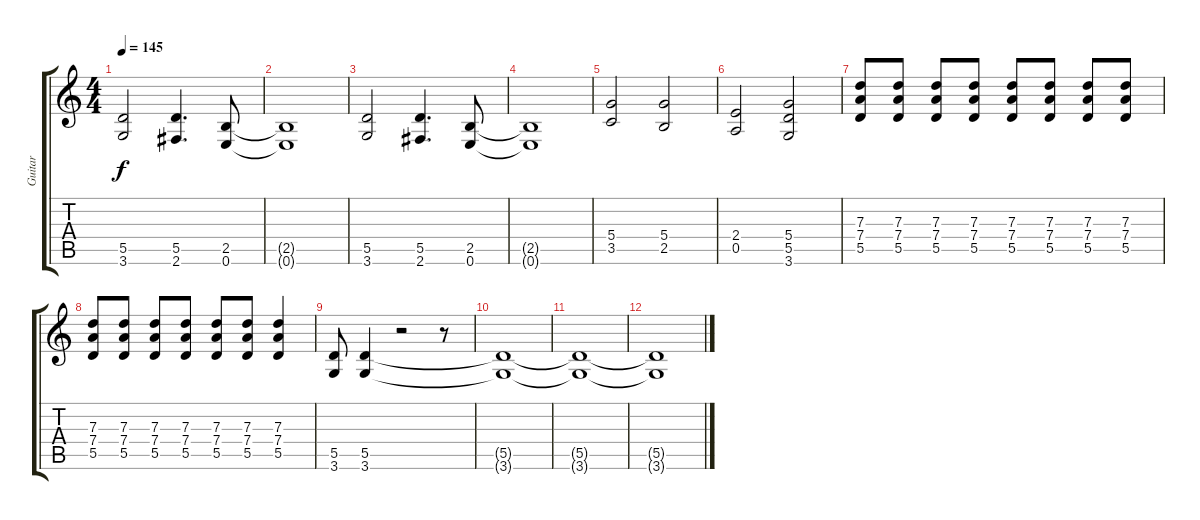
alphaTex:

\track ("Guitar" "Guitar") {instrument distortionguitar}
\staff {score tabs}
\tuning (E4 B3 G3 D3 A2 E2) {hide}
\ts (4 4)
\tempo 145
\clef g2
\ks c
(5.5 3.6).2{dy f} (5.5 2.6).4{d} (2.5 0.6).8 |
(2.5{t} 0.6{t}).1 |
(5.5 3.6).2 (5.5 2.6).4{d} (2.5 0.6).8 |
(2.5{t} 0.6{t}).1 |
(5.4 3.5).2 (5.4 2.5).2 |
(2.4 0.5).2 (5.4 5.5 3.6).2 |
(7.3 7.4 5.5).8 (7.3 7.4 5.5).8 (7.3 7.4 5.5).8 (7.3 7.4 5.5).8 (7.3 7.4 5.5).8 (7.3 7.4 5.5).8 (7.3 7.4 5.5).8 (7.3 7.4 5.5).8 |
(7.3 7.4 5.5).8 (7.3 7.4 5.5).8 (7.3 7.4 5.5).8 (7.3 7.4 5.5).8 (7.3 7.4 5.5).8 (7.3 7.4 5.5).8 (7.3 7.4 5.5).4 |
(5.5 3.6).8{volume 0} (5.5 3.6).4 r.2 r.8 |
(5.5{t} 3.6{t}).1 |
(5.5{t} 3.6{t}).1 |
(5.5{t} 3.6{t}).1
